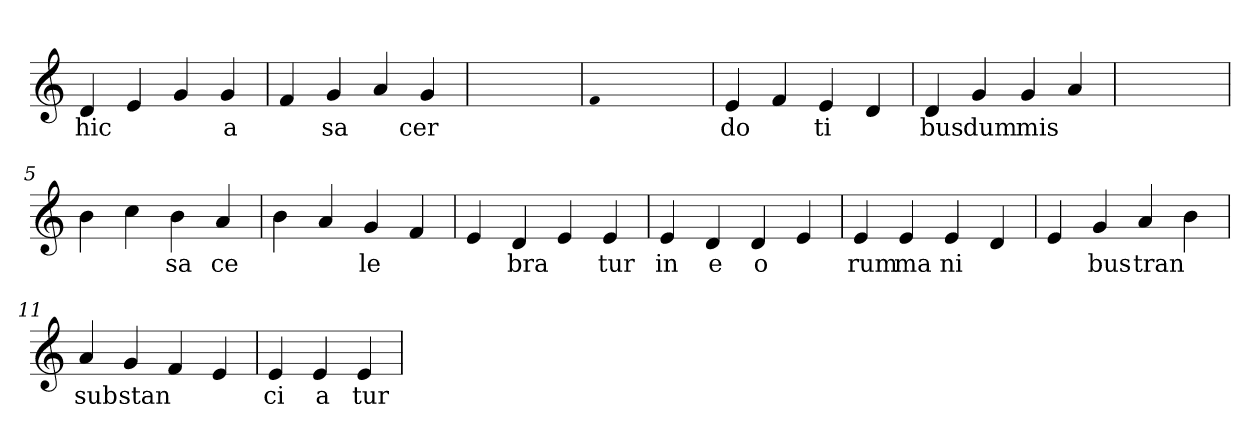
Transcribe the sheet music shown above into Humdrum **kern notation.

**kern	**text
*part1	*part1
*staff1	*staff1
*clefG2	*
=1	=1
4d	hic
4e	.
4g	.
4g	a
=2	=2
4f	.
4g	sa
4a	.
4g	cer
=3	=3
1ryy	.
=3	=3
qqf	.
1ryy	.
=3	=3
4e	do
4f	.
4e	ti
4d	.
=4	=4
4d	bus
4g	dum
4g	mis
4a	.
=5	=5
1ryy	.
=5	=5
4b	.
4cc	.
4b	sa
4a	ce
=6	=6
4b	.
4a	.
4g	le
4f	.
=7	=7
4e	.
4d	bra
4e	.
4e	tur
=8	=8
4e	in
4d	e
4d	o
4e	.
=9	=9
4e	rum
4e	ma
4e	ni
4d	.
=10	=10
4e	.
4g	bus
4a	tran
4b	.
=11	=11
4a	sub
4g	stan
4f	.
4e	.
=12	=12
4e	ci
4e	a
4e	tur
=	=
*-	*-
